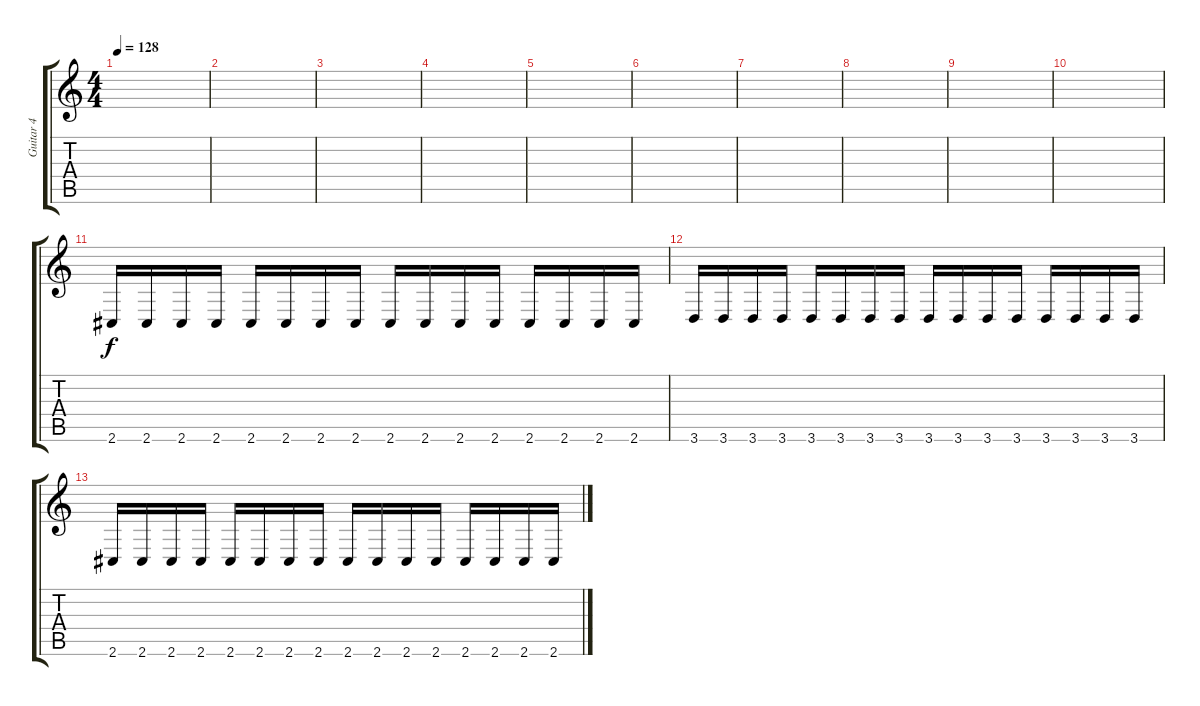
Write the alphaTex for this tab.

\track ("Guitar 4" "Guitar 4") {instrument distortionguitar}
\staff {score tabs}
\tuning (Db4 Ab3 E3 B2 Gb2 B1) {hide}
\ts (4 4)
\tempo 128
\clef g2
\ks c
|
|
|
|
|
|
|
|
|
|
2.6.16 2.6.16 2.6.16 2.6.16 2.6.16 2.6.16 2.6.16 2.6.16 2.6.16 2.6.16 2.6.16 2.6.16 2.6.16 2.6.16 2.6.16 2.6.16 |
3.6.16 3.6.16 3.6.16 3.6.16 3.6.16 3.6.16 3.6.16 3.6.16 3.6.16 3.6.16 3.6.16 3.6.16 3.6.16 3.6.16 3.6.16 3.6.16 |
2.6.16 2.6.16 2.6.16 2.6.16 2.6.16 2.6.16 2.6.16 2.6.16 2.6.16 2.6.16 2.6.16 2.6.16 2.6.16 2.6.16 2.6.16 2.6.16
